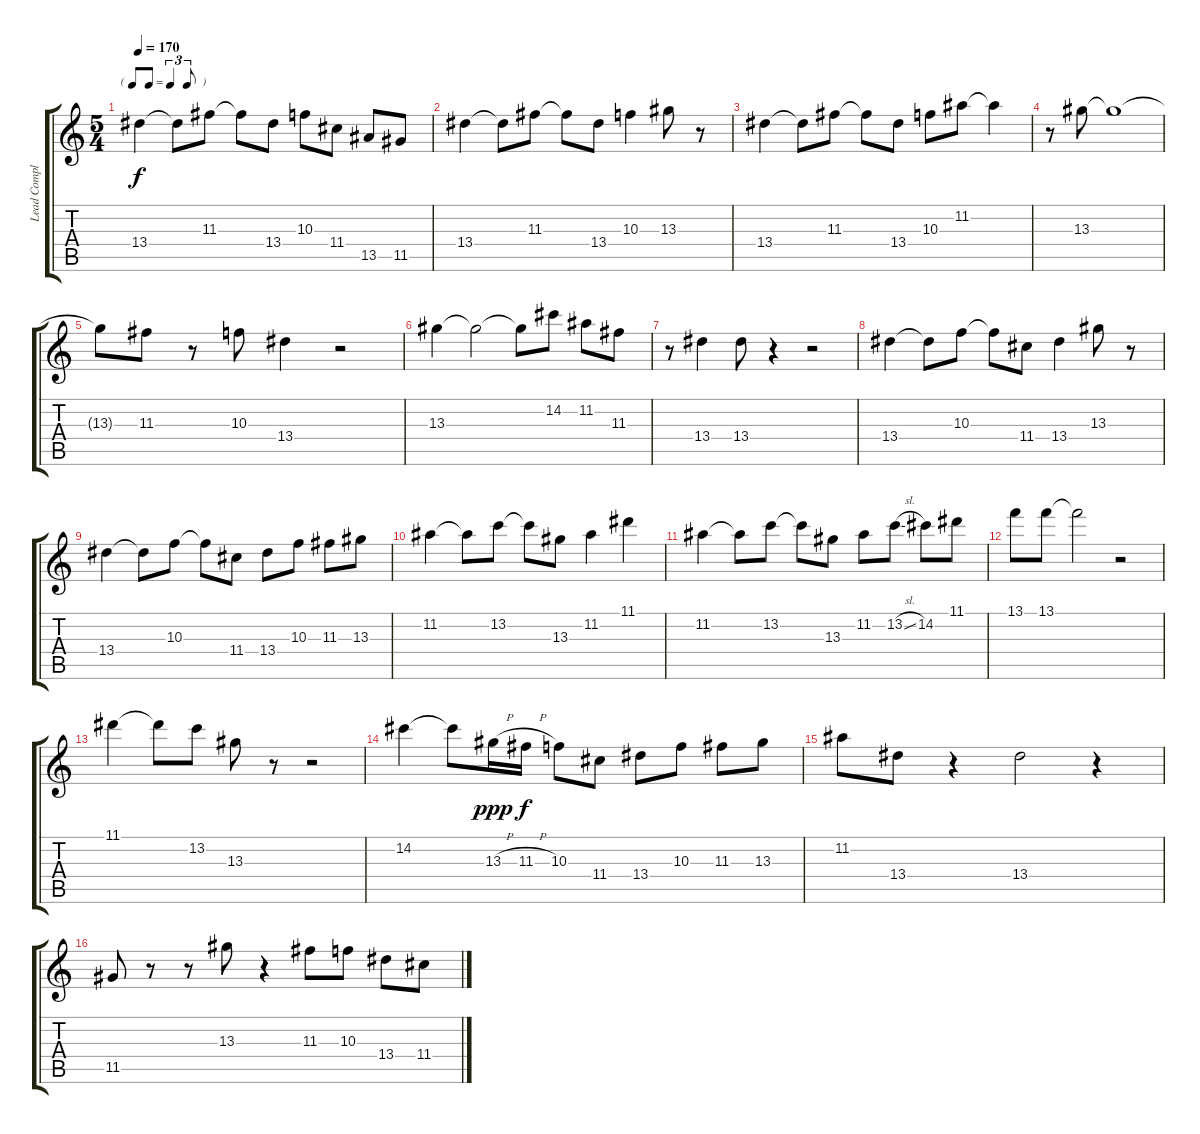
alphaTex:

\track ("Lead Complet" "Lead Compl") {instrument electricguitarjazz}
\staff {score tabs}
\tuning (E4 B3 G3 D3 A2 E2) {hide}
\ts (5 4)
\tf triplet8th
\tempo 170
\clef g2
\ks c
13.4.4{dy f} 13.4{t}.8 11.3.8 11.3{t}.8 13.4.8 10.3.8 11.4.8 13.5.8 11.5.8 |
13.4.4 13.4{t}.8 11.3.8 11.3{t}.8 13.4.8 10.3.4 13.3.8 r.8 |
13.4.4 13.4{t}.8 11.3.8 11.3{t}.8 13.4.8 10.3.8 11.2.8 11.2{t}.4 |
r.8 13.3.8 13.3{t}.1 |
13.3{t}.8 11.3.8 r.8 10.3.8 13.4.4 r.2 |
13.3.4 13.3{t}.2 13.3{t}.8 14.2.8 11.2.8 11.3.8 |
r.8 13.4.4 13.4.8 r.4 r.2 |
13.4.4 13.4{t}.8 10.3.8 10.3{t}.8 11.4.8 13.4.4 13.3.8 r.8 |
13.4.4 13.4{t}.8 10.3.8 10.3{t}.8 11.4.8 13.4.8 10.3.8 11.3.8 13.3.8 |
11.2.4 11.2{t}.8 13.2.8 13.2{t}.8 13.3.8 11.2.4 11.1.4 |
11.2.4 11.2{t}.8 13.2.8 13.2{t}.8 13.3.8 11.2.8 13.2{sl}.8 14.2.8 11.1.8 |
13.1.8 13.1.8 13.1{t}.2 r.2 |
11.1.4 11.1{t}.8 13.2.8 13.3.8 r.8 r.2 |
14.2.4 14.2{t}.8 13.3{h}.16{dy ppp} 11.3{h}.16{dy f} 10.3.8 11.4.8 13.4.8 10.3.8 11.3.8 13.3.8 |
11.2.8 13.4.8 r.4 13.4.2 r.4 |
11.5.8 r.8 r.8 13.3.8 r.4 11.3.8 10.3.8 13.4.8 11.4.8
